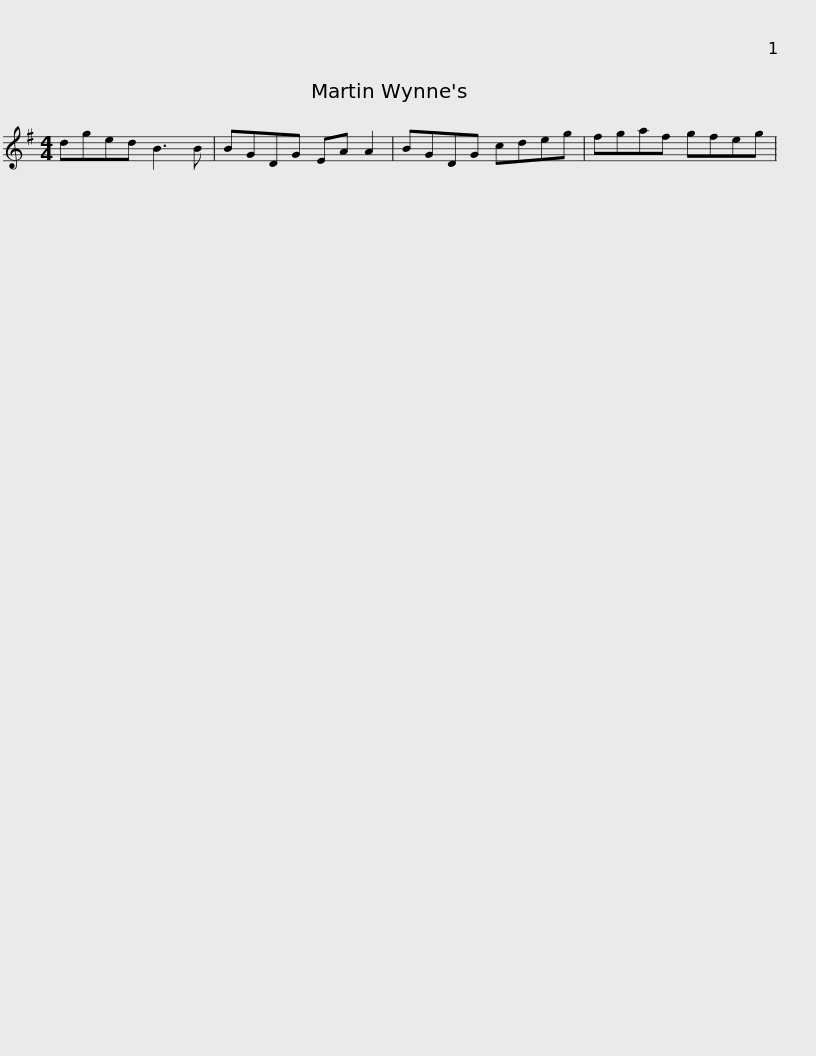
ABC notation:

X:1
L:1/8
M:4/4
I:linebreak $
K:G
V:1 treble
V:1
 dged B3 B | BGDG EA A2 | BGDG cdeg | fgaf gfeg | %4
